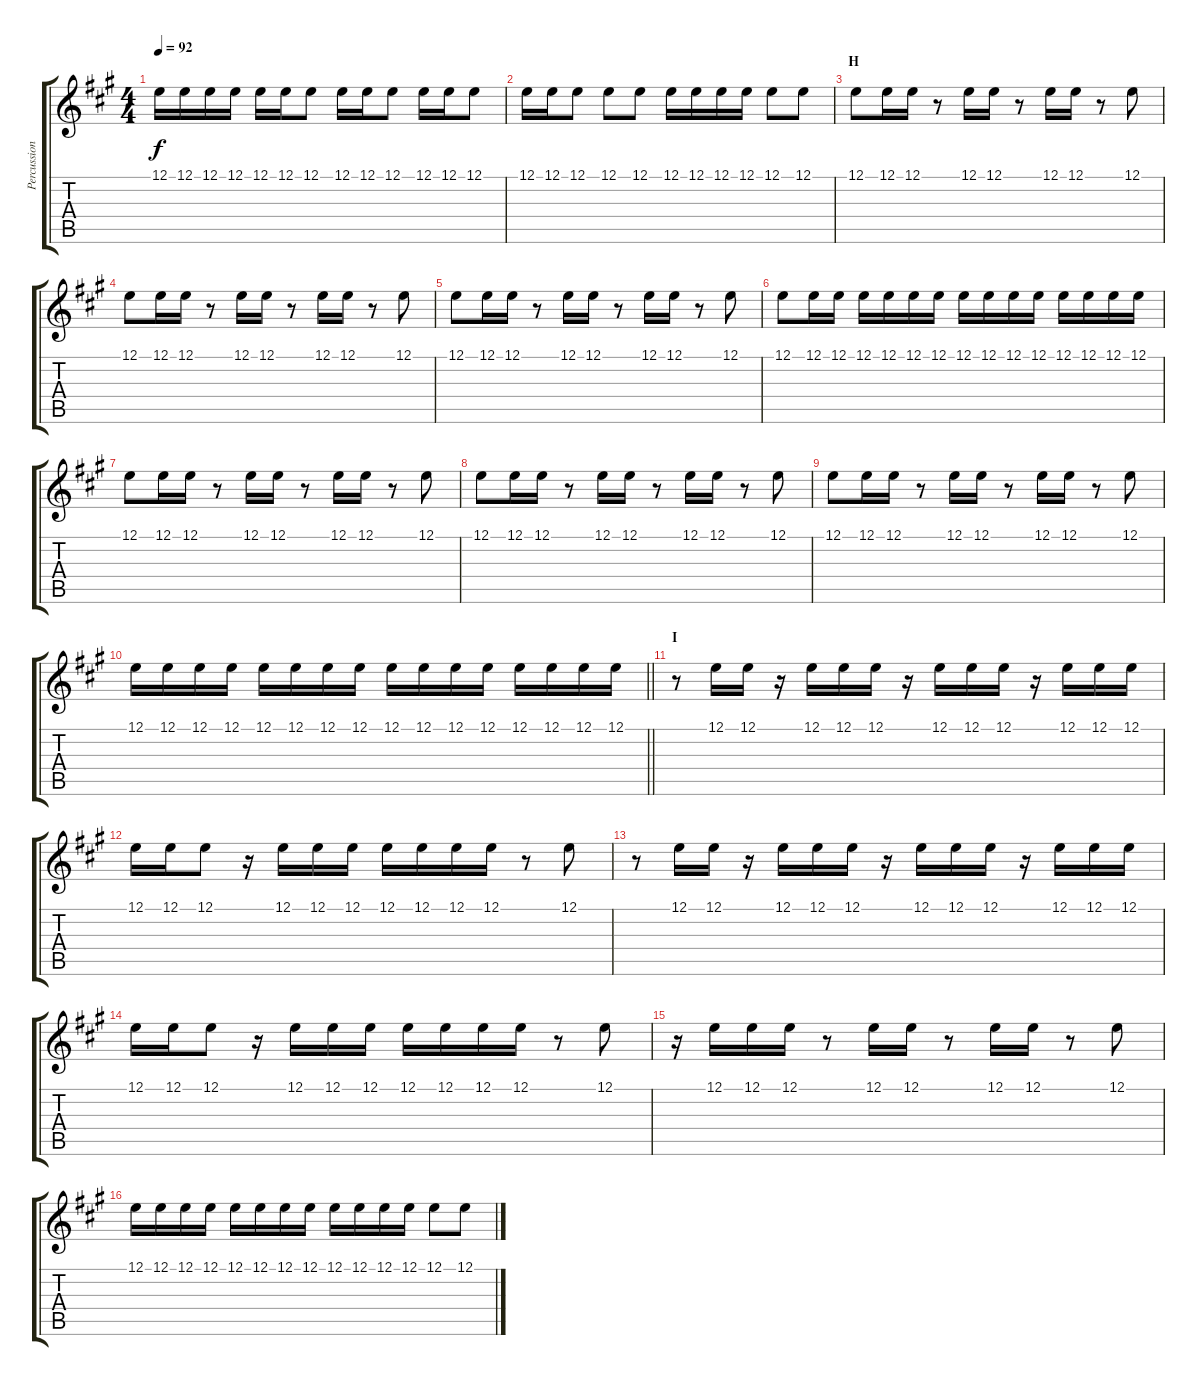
\track ("Percussions" "Percussion") {instrument synthdrum}
\staff {score tabs}
\tuning (E4 B3 G3 D3 A2 E2) {hide}
\ts (4 4)
\tempo 92
\clef g2
\ks a
12.1.16{dy f} 12.1.16 12.1.16 12.1.16 12.1.16 12.1.16 12.1.8 12.1.16 12.1.16 12.1.8 12.1.16 12.1.16 12.1.8 |
12.1.16 12.1.16 12.1.8 12.1.8 12.1.8 12.1.16 12.1.16 12.1.16 12.1.16 12.1.8 12.1.8 |
\section ("" "H")
12.1.8 12.1.16 12.1.16 r.8 12.1.16 12.1.16 r.8 12.1.16 12.1.16 r.8 12.1.8 |
12.1.8 12.1.16 12.1.16 r.8 12.1.16 12.1.16 r.8 12.1.16 12.1.16 r.8 12.1.8 |
12.1.8 12.1.16 12.1.16 r.8 12.1.16 12.1.16 r.8 12.1.16 12.1.16 r.8 12.1.8 |
12.1.8 12.1.16 12.1.16 12.1.16 12.1.16 12.1.16 12.1.16 12.1.16 12.1.16 12.1.16 12.1.16 12.1.16 12.1.16 12.1.16 12.1.16 |
12.1.8 12.1.16 12.1.16 r.8 12.1.16 12.1.16 r.8 12.1.16 12.1.16 r.8 12.1.8 |
12.1.8 12.1.16 12.1.16 r.8 12.1.16 12.1.16 r.8 12.1.16 12.1.16 r.8 12.1.8 |
12.1.8 12.1.16 12.1.16 r.8 12.1.16 12.1.16 r.8 12.1.16 12.1.16 r.8 12.1.8 |
\barLineRight lightlight
12.1.16 12.1.16 12.1.16 12.1.16 12.1.16 12.1.16 12.1.16 12.1.16 12.1.16 12.1.16 12.1.16 12.1.16 12.1.16 12.1.16 12.1.16 12.1.16 |
\section ("" "I")
r.8 12.1.16 12.1.16 r.16 12.1.16 12.1.16 12.1.16 r.16 12.1.16 12.1.16 12.1.16 r.16 12.1.16 12.1.16 12.1.16 |
12.1.16 12.1.16 12.1.8 r.16 12.1.16 12.1.16 12.1.16 12.1.16 12.1.16 12.1.16 12.1.16 r.8 12.1.8 |
r.8 12.1.16 12.1.16 r.16 12.1.16 12.1.16 12.1.16 r.16 12.1.16 12.1.16 12.1.16 r.16 12.1.16 12.1.16 12.1.16 |
12.1.16 12.1.16 12.1.8 r.16 12.1.16 12.1.16 12.1.16 12.1.16 12.1.16 12.1.16 12.1.16 r.8 12.1.8 |
r.16 12.1.16 12.1.16 12.1.16 r.8 12.1.16 12.1.16 r.8 12.1.16 12.1.16 r.8 12.1.8 |
12.1.16 12.1.16 12.1.16 12.1.16 12.1.16 12.1.16 12.1.16 12.1.16 12.1.16 12.1.16 12.1.16 12.1.16 12.1.8 12.1.8
